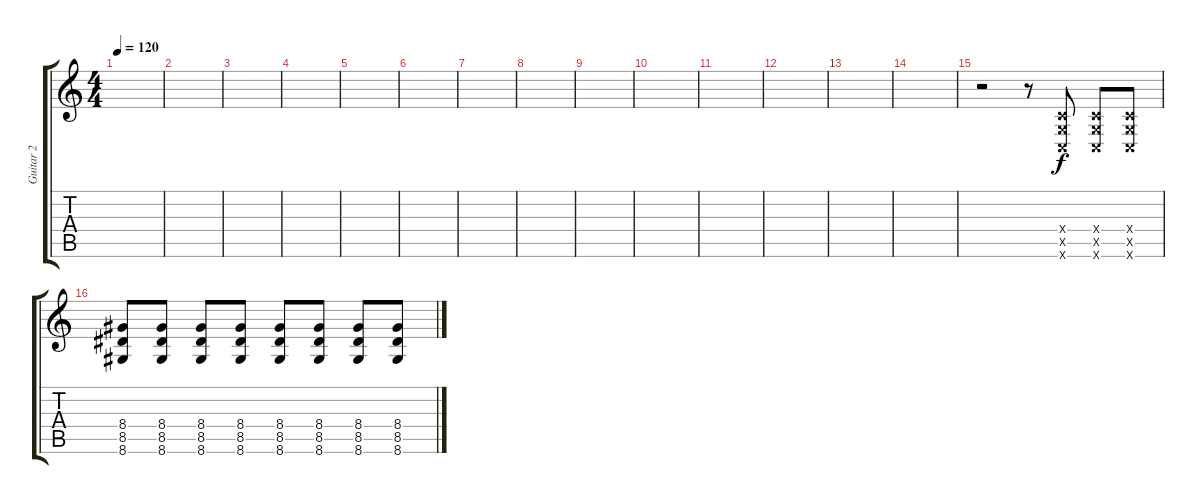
\track ("Guitar 2" "Guitar 2") {instrument overdrivenguitar}
\staff {score tabs}
\tuning (D4 A3 F3 C3 G2 C2) {hide}
\ts (4 4)
\tempo 120
\clef g2
\ks c
|
|
|
|
|
|
|
|
|
|
|
|
|
|
r.2 r.8 (0.4{x} 0.5{x} 0.6{x}).8 (0.4{x} 0.5{x} 0.6{x}).8 (0.4{x} 0.5{x} 0.6{x}).8 |
(8.4 8.5 8.6).8 (8.4 8.5 8.6).8 (8.4 8.5 8.6).8 (8.4 8.5 8.6).8 (8.4 8.5 8.6).8 (8.4 8.5 8.6).8 (8.4 8.5 8.6).8 (8.4 8.5 8.6).8
